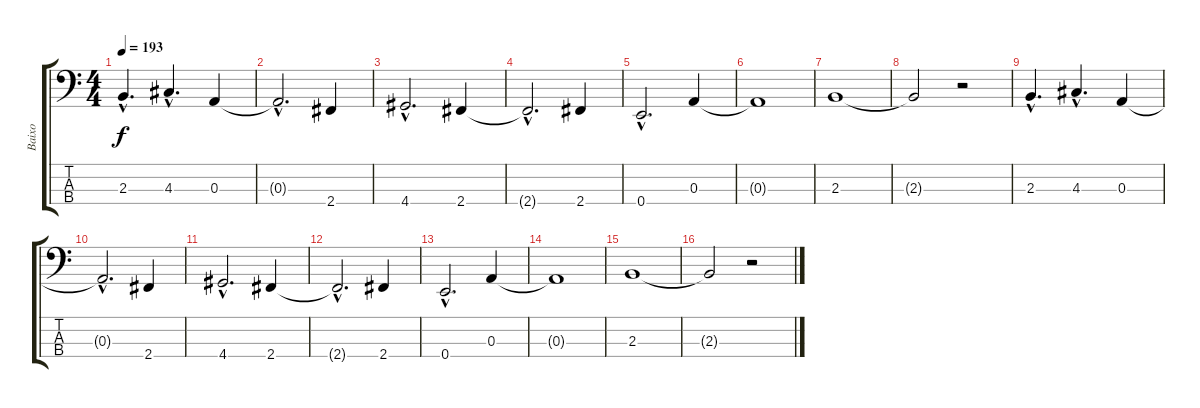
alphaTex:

\track ("Baixo" "Baixo") {instrument electricbasspick}
\staff {score tabs}
\tuning (G2 D2 A1 E1) {hide}
\ts (4 4)
\tempo 193
\clef f4
\ks c
2.3{hac}.4{d dy f} 4.3{hac}.4{d} 0.3.4 |
0.3{hac t}.2{d} 2.4.4 |
4.4{hac}.2{d} 2.4.4 |
2.4{hac t}.2{d} 2.4.4 |
0.4{hac}.2{d} 0.3.4 |
0.3{t}.1 |
2.3.1 |
2.3{t}.2 r.2 |
2.3{hac}.4{d} 4.3{hac}.4{d} 0.3.4 |
0.3{hac t}.2{d} 2.4.4 |
4.4{hac}.2{d} 2.4.4 |
2.4{hac t}.2{d} 2.4.4 |
0.4{hac}.2{d} 0.3.4 |
0.3{t}.1 |
2.3.1 |
2.3{t}.2 r.2
